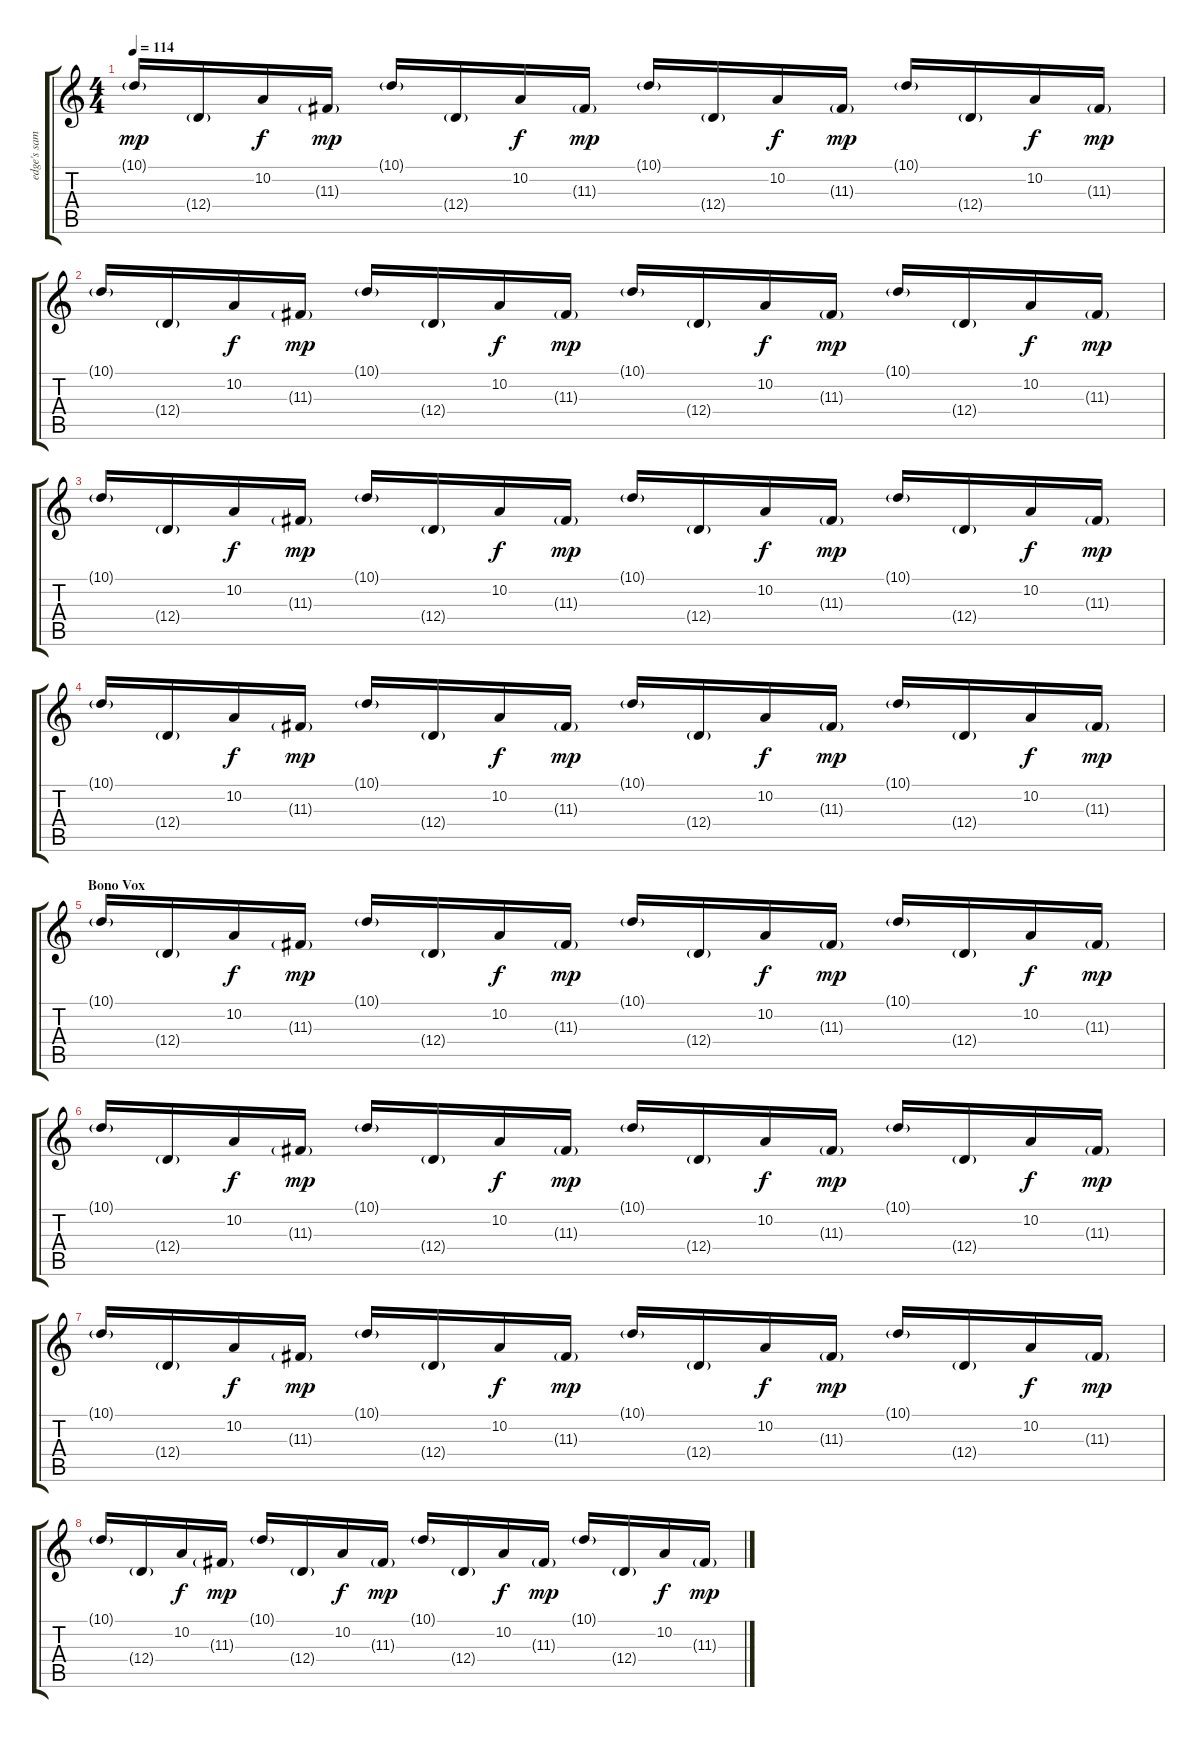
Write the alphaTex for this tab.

\track ("edge's sampler II" "edge's sam") {instrument stringensemble1}
\staff {score tabs}
\tuning (E4 B3 G3 D3 A2 E2) {hide}
\ts (4 4)
\tempo 114
\clef g2
\ks c
10.1{g}.16{dy mp} 12.4{g}.16 10.2.16{dy f} 11.3{g}.16{dy mp} 10.1{g}.16 12.4{g}.16 10.2.16{dy f} 11.3{g}.16{dy mp} 10.1{g}.16 12.4{g}.16 10.2.16{dy f} 11.3{g}.16{dy mp} 10.1{g}.16 12.4{g}.16 10.2.16{dy f} 11.3{g}.16{dy mp} |
10.1{g}.16 12.4{g}.16 10.2.16{dy f} 11.3{g}.16{dy mp} 10.1{g}.16 12.4{g}.16 10.2.16{dy f} 11.3{g}.16{dy mp} 10.1{g}.16 12.4{g}.16 10.2.16{dy f} 11.3{g}.16{dy mp} 10.1{g}.16 12.4{g}.16 10.2.16{dy f} 11.3{g}.16{dy mp} |
10.1{g}.16 12.4{g}.16 10.2.16{dy f} 11.3{g}.16{dy mp} 10.1{g}.16 12.4{g}.16 10.2.16{dy f} 11.3{g}.16{dy mp} 10.1{g}.16 12.4{g}.16 10.2.16{dy f} 11.3{g}.16{dy mp} 10.1{g}.16 12.4{g}.16 10.2.16{dy f} 11.3{g}.16{dy mp} |
10.1{g}.16 12.4{g}.16 10.2.16{dy f} 11.3{g}.16{dy mp} 10.1{g}.16 12.4{g}.16 10.2.16{dy f} 11.3{g}.16{dy mp} 10.1{g}.16 12.4{g}.16 10.2.16{dy f} 11.3{g}.16{dy mp} 10.1{g}.16 12.4{g}.16 10.2.16{dy f} 11.3{g}.16{dy mp} |
\section ("" "Bono Vox")
10.1{g}.16 12.4{g}.16 10.2.16{dy f} 11.3{g}.16{dy mp} 10.1{g}.16 12.4{g}.16 10.2.16{dy f} 11.3{g}.16{dy mp} 10.1{g}.16 12.4{g}.16 10.2.16{dy f} 11.3{g}.16{dy mp} 10.1{g}.16 12.4{g}.16 10.2.16{dy f} 11.3{g}.16{dy mp} |
10.1{g}.16 12.4{g}.16 10.2.16{dy f} 11.3{g}.16{dy mp} 10.1{g}.16 12.4{g}.16 10.2.16{dy f} 11.3{g}.16{dy mp} 10.1{g}.16 12.4{g}.16 10.2.16{dy f} 11.3{g}.16{dy mp} 10.1{g}.16 12.4{g}.16 10.2.16{dy f} 11.3{g}.16{dy mp} |
10.1{g}.16 12.4{g}.16 10.2.16{dy f} 11.3{g}.16{dy mp} 10.1{g}.16 12.4{g}.16 10.2.16{dy f} 11.3{g}.16{dy mp} 10.1{g}.16 12.4{g}.16 10.2.16{dy f} 11.3{g}.16{dy mp} 10.1{g}.16 12.4{g}.16 10.2.16{dy f} 11.3{g}.16{dy mp} |
10.1{g}.16 12.4{g}.16 10.2.16{dy f} 11.3{g}.16{dy mp} 10.1{g}.16 12.4{g}.16 10.2.16{dy f} 11.3{g}.16{dy mp} 10.1{g}.16 12.4{g}.16 10.2.16{dy f} 11.3{g}.16{dy mp} 10.1{g}.16 12.4{g}.16 10.2.16{dy f} 11.3{g}.16{dy mp}
